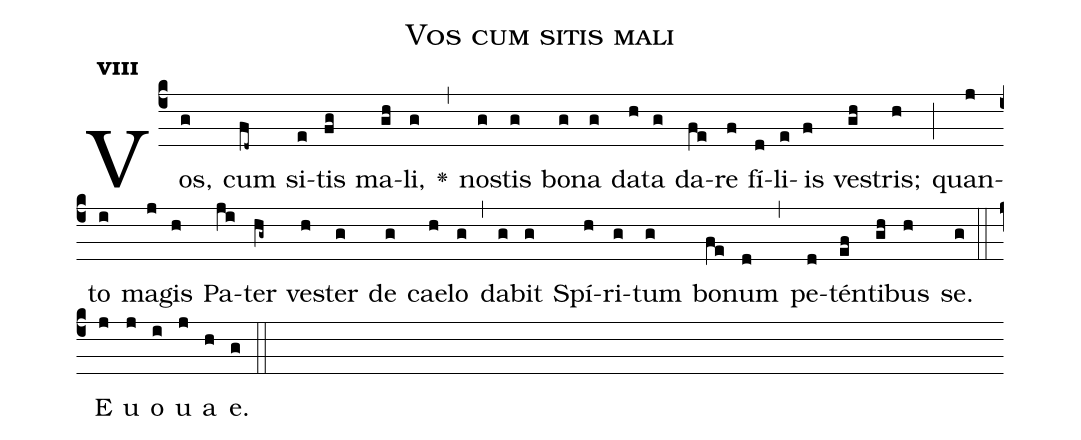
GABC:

name:Vos cum sitis mali;
office-part:Antiphona;
mode:8;
%%
initial-style: 1;
name: Vos cum sitis mali;
book: Antiphonae & Responsoria/Tomus IV, p. 146;
occasion: Dominica XVII per Annum;
office-part: Vesperae Ant Mc;
annotation: 8g;
centering-scheme: english;
font: OFLSortsMillGoudy;
height: 11;
width: 4.5;
%%
(c4)Vos,(g) cum(fd~) si(e)tis(fg) ma(gh)li,(g) <v>\greheightstar</v>(,) no(g)stis(g) bo(g)na(g) da(h)ta(g) da(fe)re(f) fí(d)li(e)is(f) ve(gh)stris;(h) (;) quan(j)to(i) ma(j)gis(h) Pa(ji)ter(hg~) ve(h)ster(g) de(g) cae(h)lo(g) (,) da(g)bit(g) Spí(h)ri(g)tum(g) bo(fe)num(d) (,) pe(d)tén(ef)ti(gh)bus(h) se.(g) (::) E(j) u(j) o(i) u(j) a(h) e.(g) (::)
